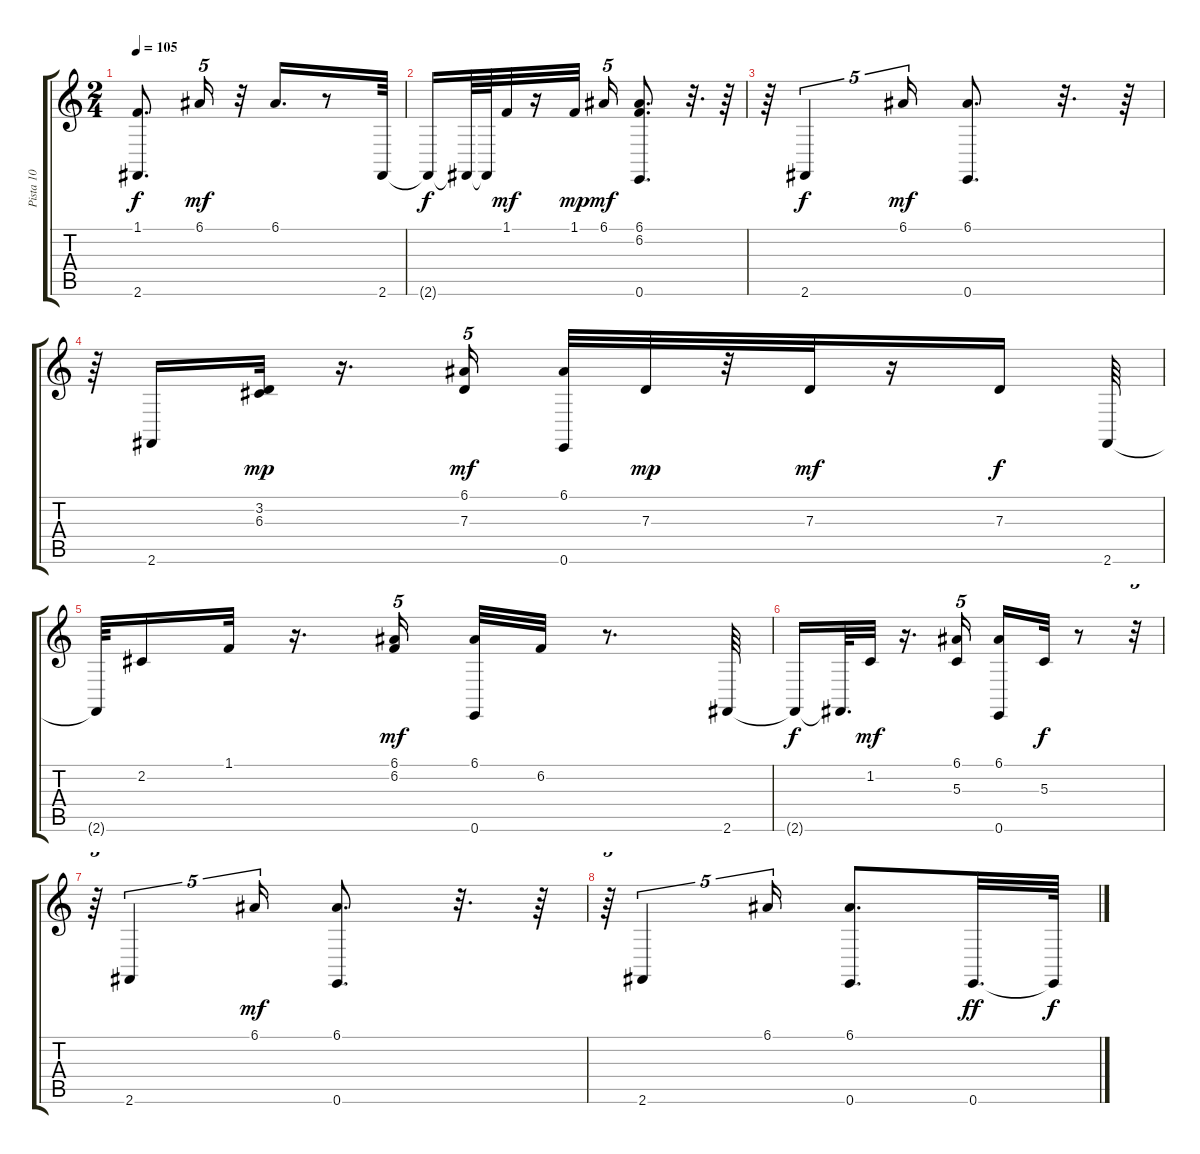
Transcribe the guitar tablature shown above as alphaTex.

\track ("Pista 10" "Pista 10") {instrument drawbarorgan}
\staff {score tabs}
\tuning (E4 B3 G3 D3 A2 E2) {hide}
\ts (2 4)
\tempo 105
\clef g2
\ks c
(1.1{t} 2.6{t}).8{d dy f} 6.1.16{tu (5 4) dy mf} r.32 6.1.16{d} r.8 2.6.64 |
2.6{t}.16{dy f} 2.6{t}.64 2.6{t}.64 1.1.32{dy mf} r.16 1.1.32{dy mp} 6.1.16{tu (5 4) dy mf} (6.1 6.2 0.6).8{d} r.32{d} r.64 |
r.64 2.6.4{tu (5 4) dy f} 6.1.16{tu (5 4) dy mf} (6.1 0.6).8{d} r.32{d} r.64 |
r.64 2.6.16 (3.2 6.3).32{dy mp} r.16{d} (6.1 7.3).16{tu (5 4) dy mf} (6.1 0.6).32 7.3.32{dy mp} r.32 7.3.32{dy mf} r.16 7.3.16{dy f} 2.6.64 |
2.6{t}.64 2.2.16 1.1.32 r.16{d} (6.1 6.2).16{tu (5 4) dy mf} (6.1 0.6).32 6.2.32 r.8{d} 2.6.64 |
2.6{t}.16{dy f} 2.6{t}.64{d} 1.2.32{dy mf} r.16{d} (6.1 5.3).16{tu (5 4)} (6.1 0.6).16 5.3.32{dy f} r.8 r.32{tu (3 2)} |
r.64{tu (3 2)} 2.6.4{tu (5 4)} 6.1.16{tu (5 4) dy mf} (6.1 0.6).8{d} r.32{d} r.64 |
r.64{tu (3 2)} 2.6.4{tu (5 4)} 6.1.16{tu (5 4)} (6.1 0.6).8{d} 0.6.32{d dy ff} 0.6{t}.64{dy f}
